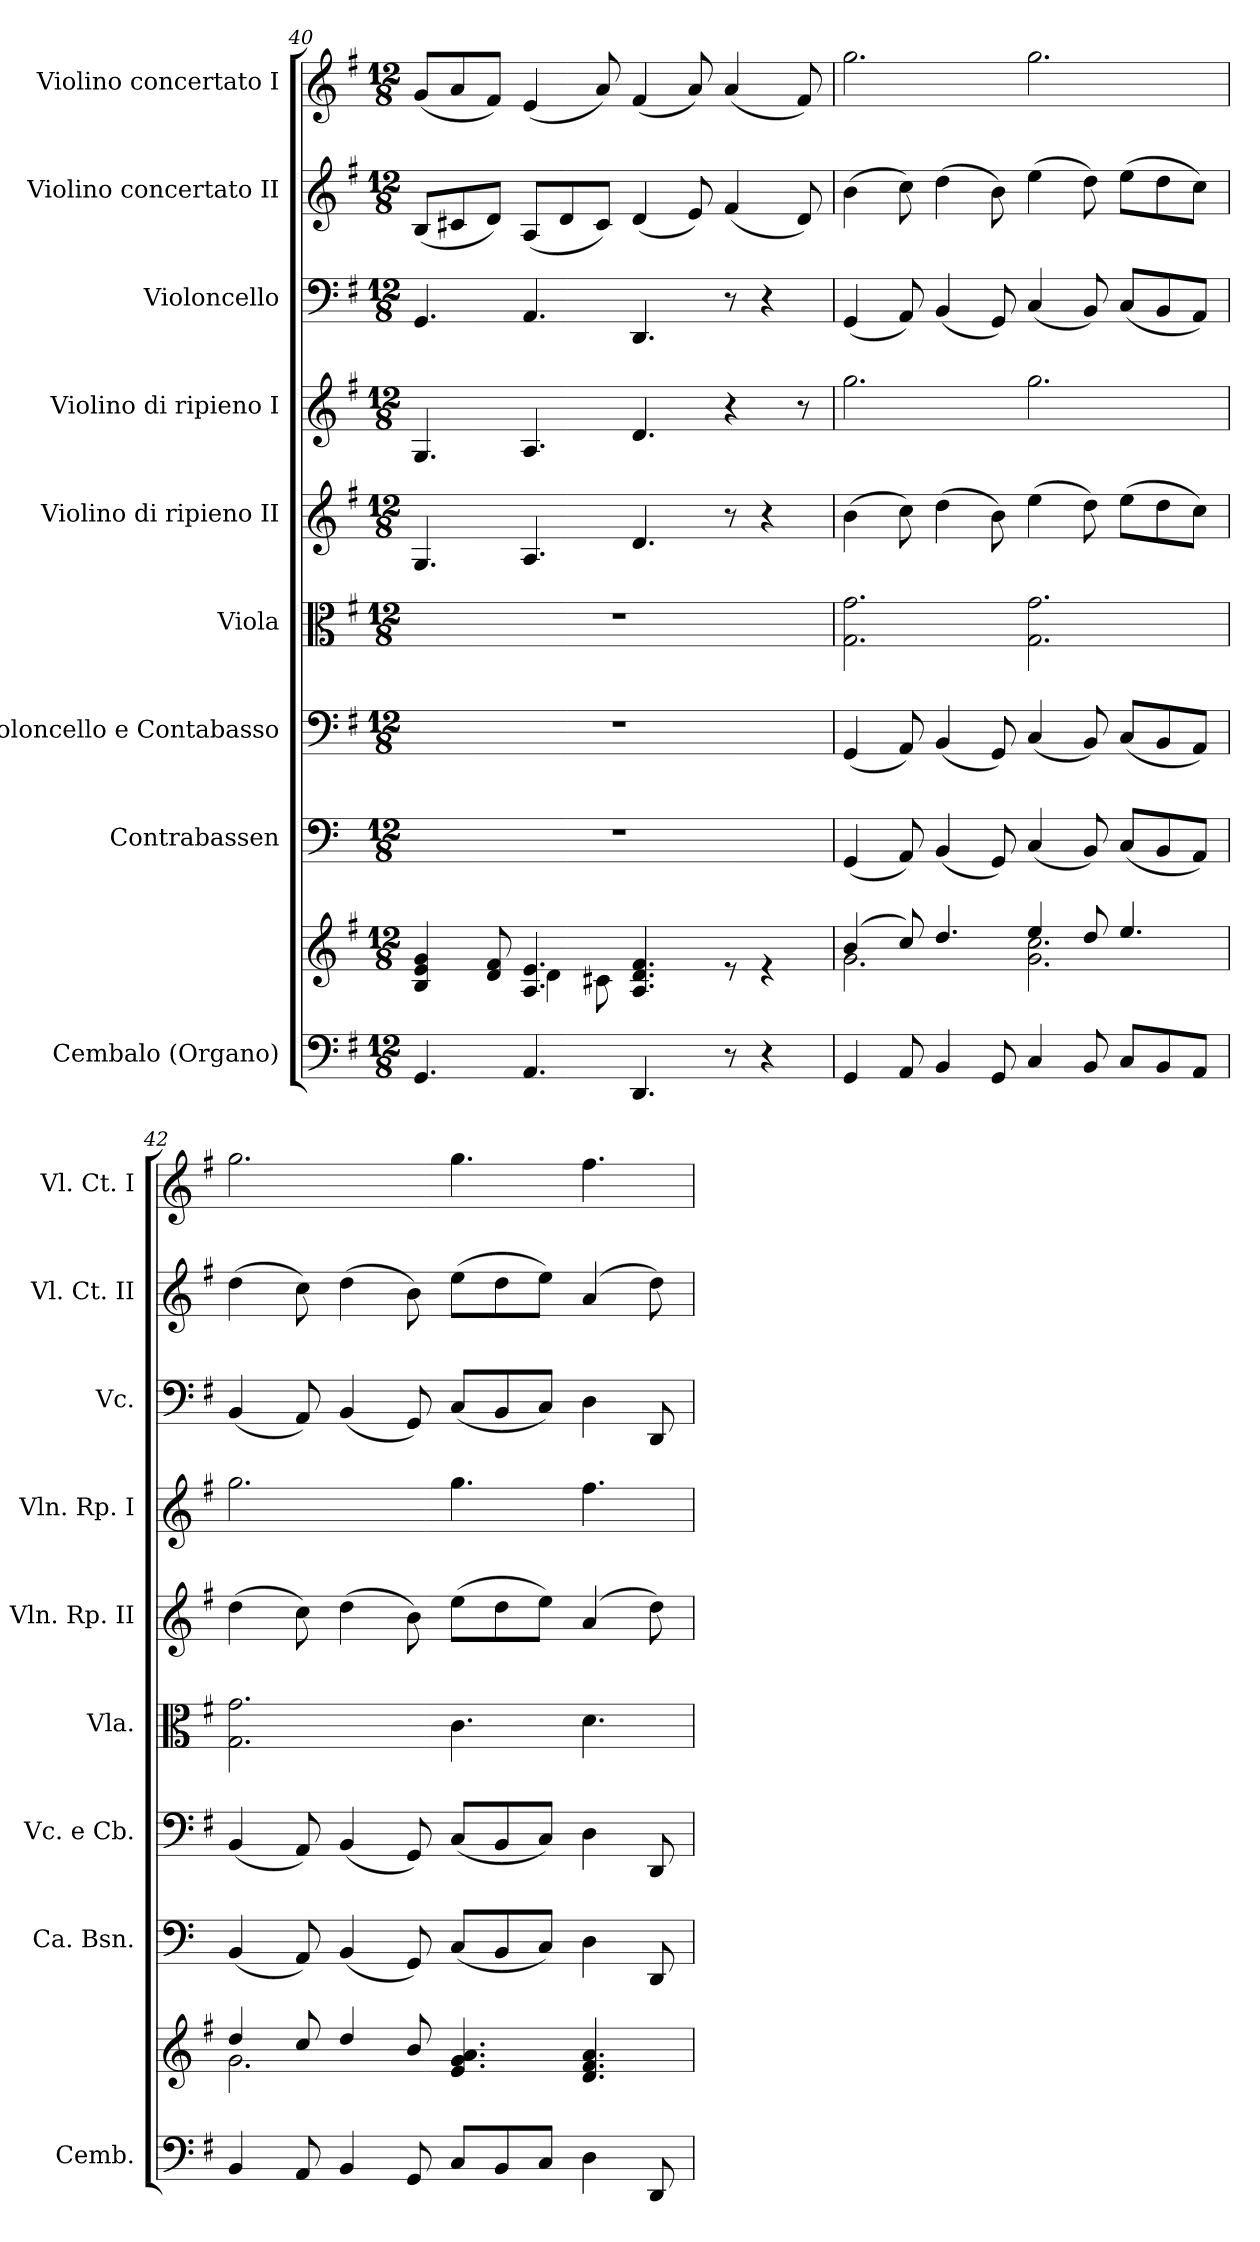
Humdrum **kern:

**kern	**kern	**kern	**kern	**kern	**kern	**kern	**kern	**kern	**kern
*part9	*part9	*part8	*part7	*part6	*part5	*part4	*part3	*part2	*part1
*staff10	*staff9	*staff8	*staff7	*staff6	*staff5	*staff4	*staff3	*staff2	*staff1
*I"Cembalo (Organo)	*	*I"Contrabassen	*I"Violoncello e Contabasso	*I"Viola	*I"Violino di ripieno II	*I"Violino di ripieno I	*I"Violoncello	*I"Violino concertato II	*I"Violino concertato I
*I'Cemb.	*	*I'Ca. Bsn.	*I'Vc. e Cb.	*I'Vla.	*I'Vln. Rp. II	*I'Vln. Rp. I	*I'Vc.	*I'Vl. Ct. II	*I'Vl. Ct. I
*clefF4	*clefG2	*clefF4	*clefF4	*clefC3	*clefG2	*clefG2	*clefF4	*clefG2	*clefG2
*	*	*ITrd7c12	*	*	*	*	*	*	*
*k[f#]	*k[f#]	*k[]	*k[f#]	*k[f#]	*k[f#]	*k[f#]	*k[f#]	*k[f#]	*k[f#]
*M12/8	*M12/8	*M12/8	*M12/8	*M12/8	*M12/8	*M12/8	*M12/8	*M12/8	*M12/8
=40	=40	=40	=40	=40	=40	=40	=40	=40	=40
*	*^	*	*	*	*	*	*	*	*
4.GG/	4B/ 4e/ 4g/	4.ryy	1.r	1.r	1.r	4.G/	4.G/	4.GG/	(<8B/L	(<8g/L
.	.	.	.	.	.	.	.	.	8c#X/	8a/
.	8d/ 8f#/	.	.	.	.	.	.	.	8d/J)	8f#/J)
4.AA/	4.A/ 4.e/	4d\	.	.	.	4.A/	4.A/	4.AA/	(<8A/L	(<4e/
.	.	.	.	.	.	.	.	.	8d/	.
.	.	8c#X\	.	.	.	.	.	.	8c#/J)	8a/)
4.DD/	4.A/ 4.d/ 4.f#/	2.ryy	.	.	.	4.d/	4.d/	4.DD/	(<4d/	(<4f#/
.	.	.	.	.	.	.	.	.	8e/)	8a/)
8r	8re	.	.	.	.	8r	4r	8r	(<4f#/	(<4a/
4r	4re	.	.	.	.	4r	.	4r	.	.
.	.	.	.	.	.	.	8r	.	8d/)	8f#/)
=41	=41	=41	=41	=41	=41	=41	=41	=41	=41	=41
4GG/	(>4b/	2.g\	(<4GGG/	(<4GG/	2.G\ 2.g\	(>4b\	2.gg\	(<4GG/	(>4b\	2.gg\
8AA/	8cc/)	.	8AAA/)	8AA/)	.	8cc\)	.	8AA/)	8cc\)	.
4BB/	4.dd/	.	(<4BBB/	(<4BB/	.	(>4dd\	.	(<4BB/	(>4dd\	.
8GG/	.	.	8GGG/)	8GG/)	.	8b\)	.	8GG/)	8b\)	.
4C/	4ee/	2.g\ 2.cc\	(<4CC/	(<4C/	2.G\ 2.g\	(>4ee\	2.gg\	(<4C/	(>4ee\	2.gg\
8BB/	8dd/	.	8BBB/)	8BB/)	.	8dd\)	.	8BB/)	8dd\)	.
8C/L	4.ee/	.	(<8CC/L	(<8C/L	.	(>8ee\L	.	(<8C/L	(>8ee\L	.
8BB/	.	.	8BBB/	8BB/	.	8dd\	.	8BB/	8dd\	.
8AA/J	.	.	8AAA/J)	8AA/J)	.	8cc\J)	.	8AA/J)	8cc\J)	.
=42	=42	=42	=42	=42	=42	=42	=42	=42	=42	=42
4BB/	4dd/	2.g\	(<4BBB/	(<4BB/	2.G\ 2.g\	(>4dd\	2.gg\	(<4BB/	(>4dd\	2.gg\
8AA/	8cc/	.	8AAA/)	8AA/)	.	8cc\)	.	8AA/)	8cc\)	.
4BB/	4dd/	.	(<4BBB/	(<4BB/	.	(>4dd\	.	(<4BB/	(>4dd\	.
8GG/	8b/	.	8GGG/)	8GG/)	.	8b\)	.	8GG/)	8b\)	.
8C/L	4.e/ 4.g/ 4.a/	2.ryy	(<8CC/L	(<8C/L	4.c\	(>8ee\L	4.gg\	(<8C/L	(>8ee\L	4.gg\
8BB/	.	.	8BBB/	8BB/	.	8dd\	.	8BB/	8dd\	.
8C/J	.	.	8CC/J)	8C/J)	.	8ee\J)	.	8C/J)	8ee\J)	.
4D\	4.d/ 4.f#/ 4.a/	.	4DD\	4D\	4.d\	(>4a/	4.ff#\	4D\	(>4a/	4.ff#\
8DD/	.	.	8DDD/	8DD/	.	8dd\)	.	8DD/	8dd\)	.
*	*v	*v	*	*	*	*	*	*	*	*
=	=	=	=	=	=	=	=	=	=
*-	*-	*-	*-	*-	*-	*-	*-	*-	*-
